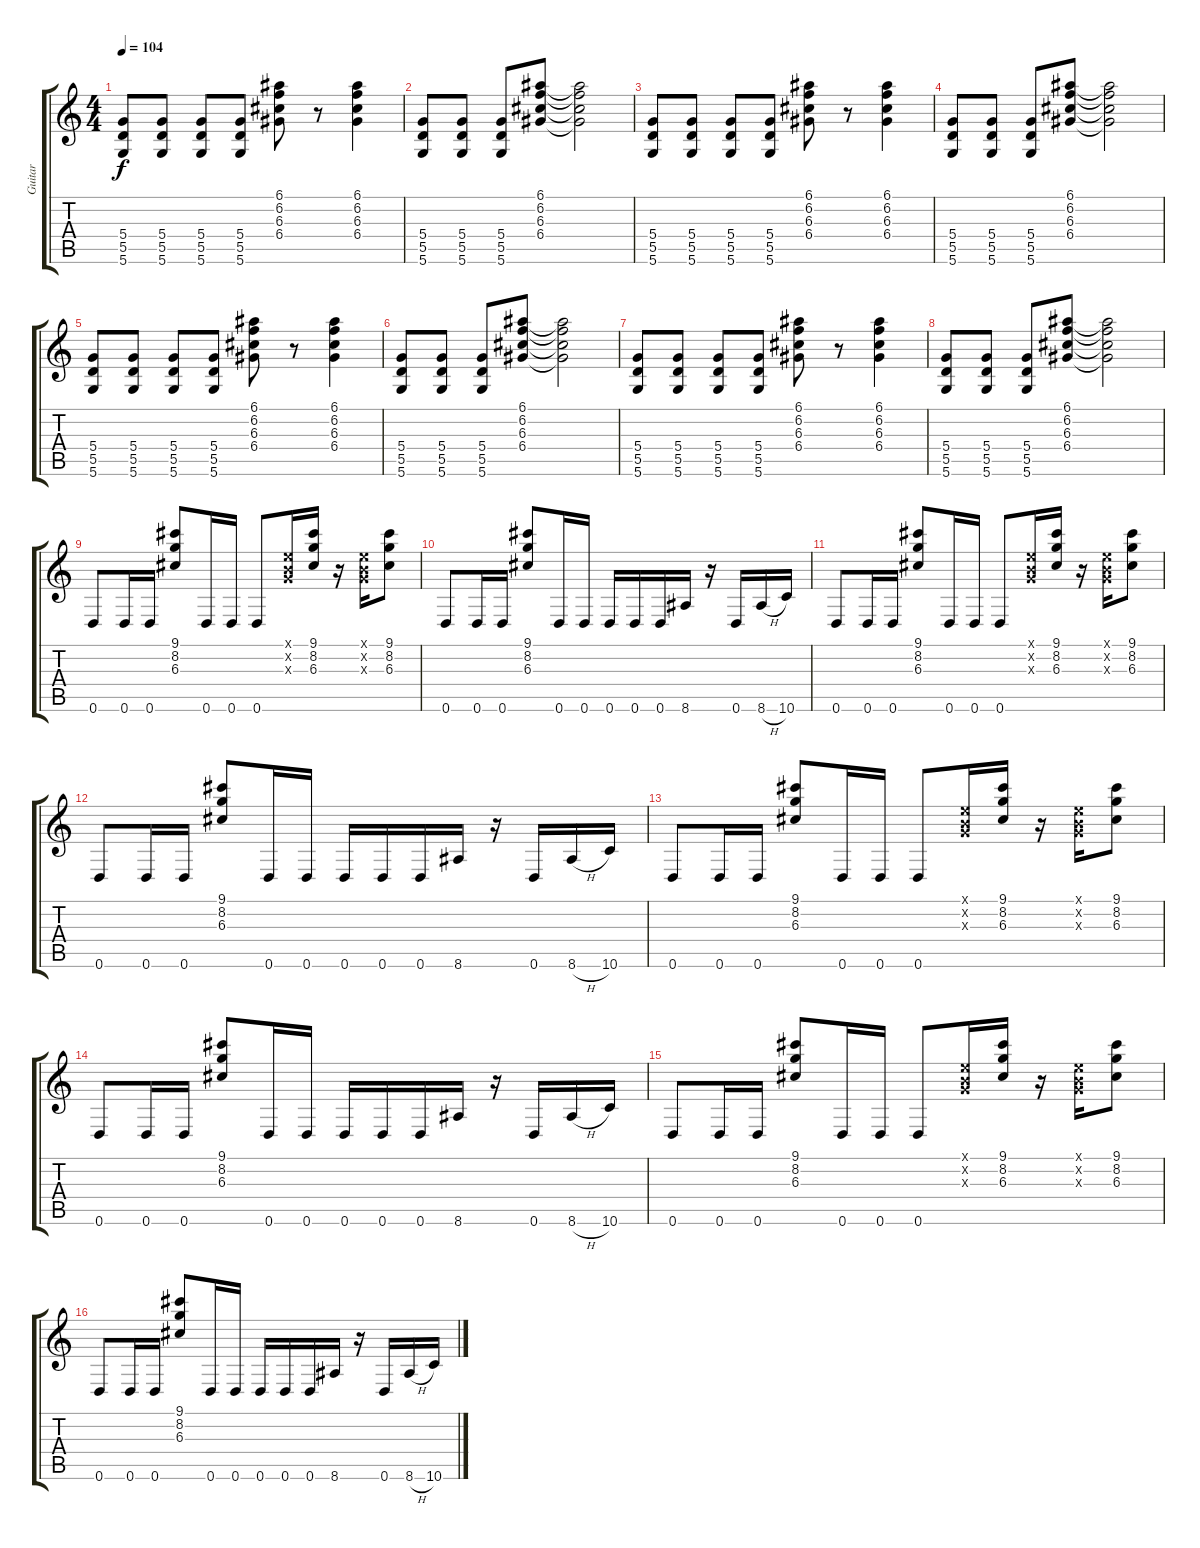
\track ("Guitar" "Guitar") {instrument distortionguitar}
\staff {score tabs}
\tuning (E4 B3 G3 D3 A2 D2) {hide}
\ts (4 4)
\tempo 104
\clef g2
\ks c
(5.4 5.5 5.6).8{dy f} (5.4 5.5 5.6).8 (5.4 5.5 5.6).8 (5.4 5.5 5.6).8 (6.1 6.2 6.3 6.4).8 r.8 (6.1 6.2 6.3 6.4).4 |
(5.4 5.5 5.6).8 (5.4 5.5 5.6).8 (5.4 5.5 5.6).8 (6.1 6.2 6.3 6.4).8 (6.1{t} 6.2{t} 6.3{t} 6.4{t}).2 |
(5.4 5.5 5.6).8 (5.4 5.5 5.6).8 (5.4 5.5 5.6).8 (5.4 5.5 5.6).8 (6.1 6.2 6.3 6.4).8 r.8 (6.1 6.2 6.3 6.4).4 |
(5.4 5.5 5.6).8 (5.4 5.5 5.6).8 (5.4 5.5 5.6).8 (6.1 6.2 6.3 6.4).8 (6.1{t} 6.2{t} 6.3{t} 6.4{t}).2 |
(5.4 5.5 5.6).8 (5.4 5.5 5.6).8 (5.4 5.5 5.6).8 (5.4 5.5 5.6).8 (6.1 6.2 6.3 6.4).8 r.8 (6.1 6.2 6.3 6.4).4 |
(5.4 5.5 5.6).8 (5.4 5.5 5.6).8 (5.4 5.5 5.6).8 (6.1 6.2 6.3 6.4).8 (6.1{t} 6.2{t} 6.3{t} 6.4{t}).2 |
(5.4 5.5 5.6).8 (5.4 5.5 5.6).8 (5.4 5.5 5.6).8 (5.4 5.5 5.6).8 (6.1 6.2 6.3 6.4).8 r.8 (6.1 6.2 6.3 6.4).4 |
(5.4 5.5 5.6).8 (5.4 5.5 5.6).8 (5.4 5.5 5.6).8 (6.1 6.2 6.3 6.4).8 (6.1{t} 6.2{t} 6.3{t} 6.4{t}).2 |
0.6.8 0.6.16 0.6.16 (9.1 8.2 6.3).8 0.6.16 0.6.16 0.6.8 (0.1{x} 0.2{x} 0.3{x}).16 (9.1 8.2 6.3).16 r.16 (0.1{x} 0.2{x} 0.3{x}).16 (9.1 8.2 6.3).8 |
0.6.8 0.6.16 0.6.16 (9.1 8.2 6.3).8 0.6.16 0.6.16 0.6.16 0.6.16 0.6.16 8.6.16 r.16 0.6.16 8.6{h}.16 10.6.16 |
0.6.8 0.6.16 0.6.16 (9.1 8.2 6.3).8 0.6.16 0.6.16 0.6.8 (0.1{x} 0.2{x} 0.3{x}).16 (9.1 8.2 6.3).16 r.16 (0.1{x} 0.2{x} 0.3{x}).16 (9.1 8.2 6.3).8 |
0.6.8 0.6.16 0.6.16 (9.1 8.2 6.3).8 0.6.16 0.6.16 0.6.16 0.6.16 0.6.16 8.6.16 r.16 0.6.16 8.6{h}.16 10.6.16 |
0.6.8 0.6.16 0.6.16 (9.1 8.2 6.3).8 0.6.16 0.6.16 0.6.8 (0.1{x} 0.2{x} 0.3{x}).16 (9.1 8.2 6.3).16 r.16 (0.1{x} 0.2{x} 0.3{x}).16 (9.1 8.2 6.3).8 |
0.6.8 0.6.16 0.6.16 (9.1 8.2 6.3).8 0.6.16 0.6.16 0.6.16 0.6.16 0.6.16 8.6.16 r.16 0.6.16 8.6{h}.16 10.6.16 |
0.6.8 0.6.16 0.6.16 (9.1 8.2 6.3).8 0.6.16 0.6.16 0.6.8 (0.1{x} 0.2{x} 0.3{x}).16 (9.1 8.2 6.3).16 r.16 (0.1{x} 0.2{x} 0.3{x}).16 (9.1 8.2 6.3).8 |
0.6.8 0.6.16 0.6.16 (9.1 8.2 6.3).8 0.6.16 0.6.16 0.6.16 0.6.16 0.6.16 8.6.16 r.16 0.6.16 8.6{h}.16 10.6.16
